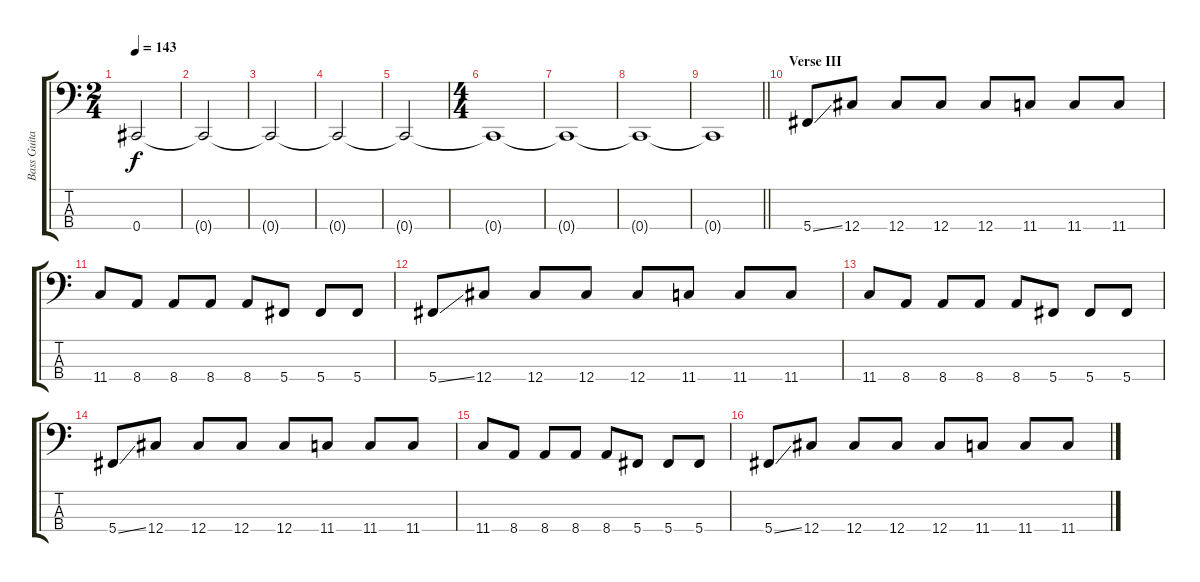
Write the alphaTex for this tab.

\track ("Bass Guitar" "Bass Guita") {instrument electricbassfinger}
\staff {score tabs}
\tuning (Gb2 Db2 Ab1 Db1) {hide}
\ts (2 4)
\tempo 143
\clef f4
\ks c
0.4.2{dy f} |
0.4{t}.2 |
0.4{t}.2 |
0.4{t}.2 |
0.4{t}.2 |
\ts (4 4)
0.4{t}.1 |
0.4{t}.1 |
0.4{t}.1 |
\barLineRight lightlight
0.4{t}.1 |
\section ("" "Verse III")
5.4{ss}.8 12.4.8 12.4.8 12.4.8 12.4.8 11.4.8 11.4.8 11.4.8 |
11.4.8 8.4.8 8.4.8 8.4.8 8.4.8 5.4.8 5.4.8 5.4.8 |
5.4{ss}.8 12.4.8 12.4.8 12.4.8 12.4.8 11.4.8 11.4.8 11.4.8 |
11.4.8 8.4.8 8.4.8 8.4.8 8.4.8 5.4.8 5.4.8 5.4.8 |
5.4{ss}.8 12.4.8 12.4.8 12.4.8 12.4.8 11.4.8 11.4.8 11.4.8 |
11.4.8 8.4.8 8.4.8 8.4.8 8.4.8 5.4.8 5.4.8 5.4.8 |
5.4{ss}.8 12.4.8 12.4.8 12.4.8 12.4.8 11.4.8 11.4.8 11.4.8
